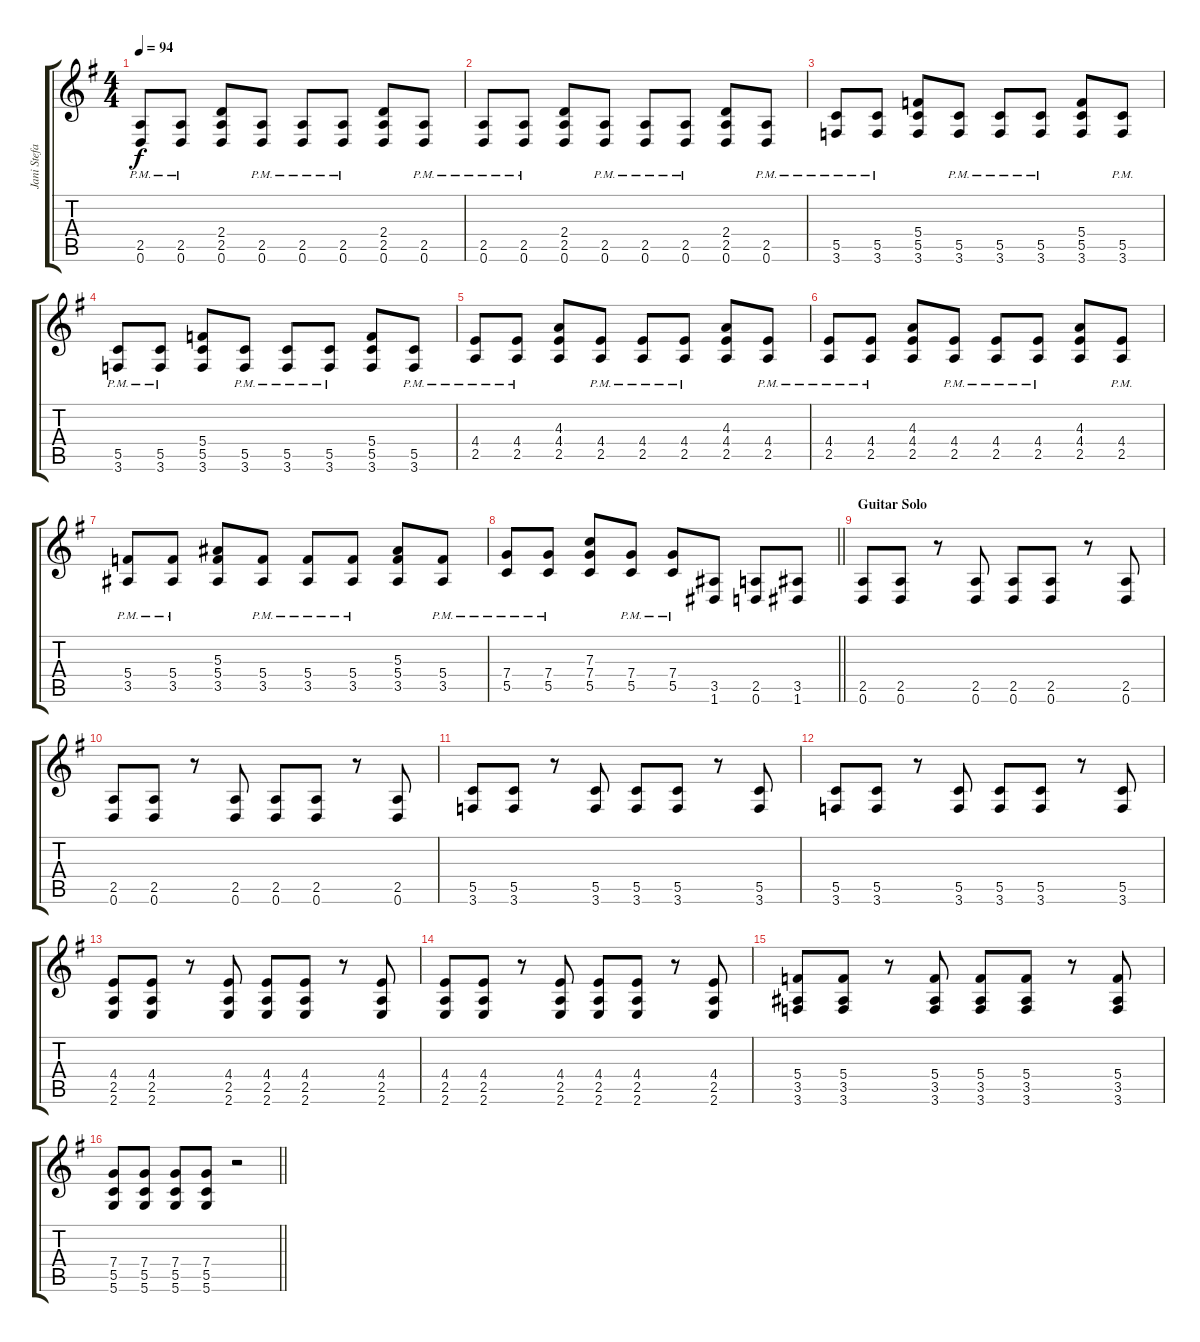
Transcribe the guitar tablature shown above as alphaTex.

\track ("Jani Stefanovic - lead/rhythm guitar" "Jani Stefa") {instrument distortionguitar}
\staff {score tabs}
\tuning (D4 A3 F3 C3 G2 D2) {hide}
\ts (4 4)
\tempo 94
\clef g2
\ks eminor
(2.5{pm} 0.6{pm}).8{dy f} (2.5{pm} 0.6{pm}).8 (2.4 2.5 0.6).8 (2.5{pm} 0.6{pm}).8 (2.5{pm} 0.6{pm}).8 (2.5{pm} 0.6{pm}).8 (2.4 2.5 0.6).8 (2.5{pm} 0.6{pm}).8 |
(2.5{pm} 0.6{pm}).8 (2.5{pm} 0.6{pm}).8 (2.4 2.5 0.6).8 (2.5{pm} 0.6{pm}).8 (2.5{pm} 0.6{pm}).8 (2.5{pm} 0.6{pm}).8 (2.4 2.5 0.6).8 (2.5{pm} 0.6{pm}).8 |
(5.5{pm} 3.6{pm}).8 (5.5{pm} 3.6{pm}).8 (5.4 5.5 3.6).8 (5.5{pm} 3.6{pm}).8 (5.5{pm} 3.6{pm}).8 (5.5{pm} 3.6{pm}).8 (5.4 5.5 3.6).8 (5.5{pm} 3.6{pm}).8 |
(5.5{pm} 3.6{pm}).8 (5.5{pm} 3.6{pm}).8 (5.4 5.5 3.6).8 (5.5{pm} 3.6{pm}).8 (5.5{pm} 3.6{pm}).8 (5.5{pm} 3.6{pm}).8 (5.4 5.5 3.6).8 (5.5{pm} 3.6{pm}).8 |
(4.4{pm} 2.5{pm}).8 (4.4{pm} 2.5{pm}).8 (4.3 4.4 2.5).8 (4.4{pm} 2.5{pm}).8 (4.4{pm} 2.5{pm}).8 (4.4{pm} 2.5{pm}).8 (4.3 4.4 2.5).8 (4.4{pm} 2.5{pm}).8 |
(4.4{pm} 2.5{pm}).8 (4.4{pm} 2.5{pm}).8 (4.3 4.4 2.5).8 (4.4{pm} 2.5{pm}).8 (4.4{pm} 2.5{pm}).8 (4.4{pm} 2.5{pm}).8 (4.3 4.4 2.5).8 (4.4{pm} 2.5{pm}).8 |
(5.4{pm} 3.5{pm}).8 (5.4{pm} 3.5{pm}).8 (5.3 5.4 3.5).8 (5.4{pm} 3.5{pm}).8 (5.4{pm} 3.5{pm}).8 (5.4{pm} 3.5{pm}).8 (5.3 5.4 3.5).8 (5.4{pm} 3.5{pm}).8 |
\barLineRight lightlight
(7.4{pm} 5.5{pm}).8 (7.4{pm} 5.5{pm}).8 (7.3 7.4 5.5).8 (7.4{pm} 5.5{pm}).8 (7.4{pm} 5.5{pm}).8 (3.5 1.6).8 (2.5 0.6).8 (3.5 1.6).8 |
\section ("" "Guitar Solo")
(2.5 0.6).8 (2.5 0.6).8 r.8 (2.5 0.6).8 (2.5 0.6).8 (2.5 0.6).8 r.8 (2.5 0.6).8 |
(2.5 0.6).8 (2.5 0.6).8 r.8 (2.5 0.6).8 (2.5 0.6).8 (2.5 0.6).8 r.8 (2.5 0.6).8 |
(5.5 3.6).8 (5.5 3.6).8 r.8 (5.5 3.6).8 (5.5 3.6).8 (5.5 3.6).8 r.8 (5.5 3.6).8 |
(5.5 3.6).8 (5.5 3.6).8 r.8 (5.5 3.6).8 (5.5 3.6).8 (5.5 3.6).8 r.8 (5.5 3.6).8 |
(4.4 2.5 2.6).8 (4.4 2.5 2.6).8 r.8 (4.4 2.5 2.6).8 (4.4 2.5 2.6).8 (4.4 2.5 2.6).8 r.8 (4.4 2.5 2.6).8 |
(4.4 2.5 2.6).8 (4.4 2.5 2.6).8 r.8 (4.4 2.5 2.6).8 (4.4 2.5 2.6).8 (4.4 2.5 2.6).8 r.8 (4.4 2.5 2.6).8 |
(5.4 3.5 3.6).8 (5.4 3.5 3.6).8 r.8 (5.4 3.5 3.6).8 (5.4 3.5 3.6).8 (5.4 3.5 3.6).8 r.8 (5.4 3.5 3.6).8 |
\barLineRight lightlight
(7.4 5.5 5.6).8 (7.4 5.5 5.6).8 (7.4 5.5 5.6).8 (7.4 5.5 5.6).8 r.2
